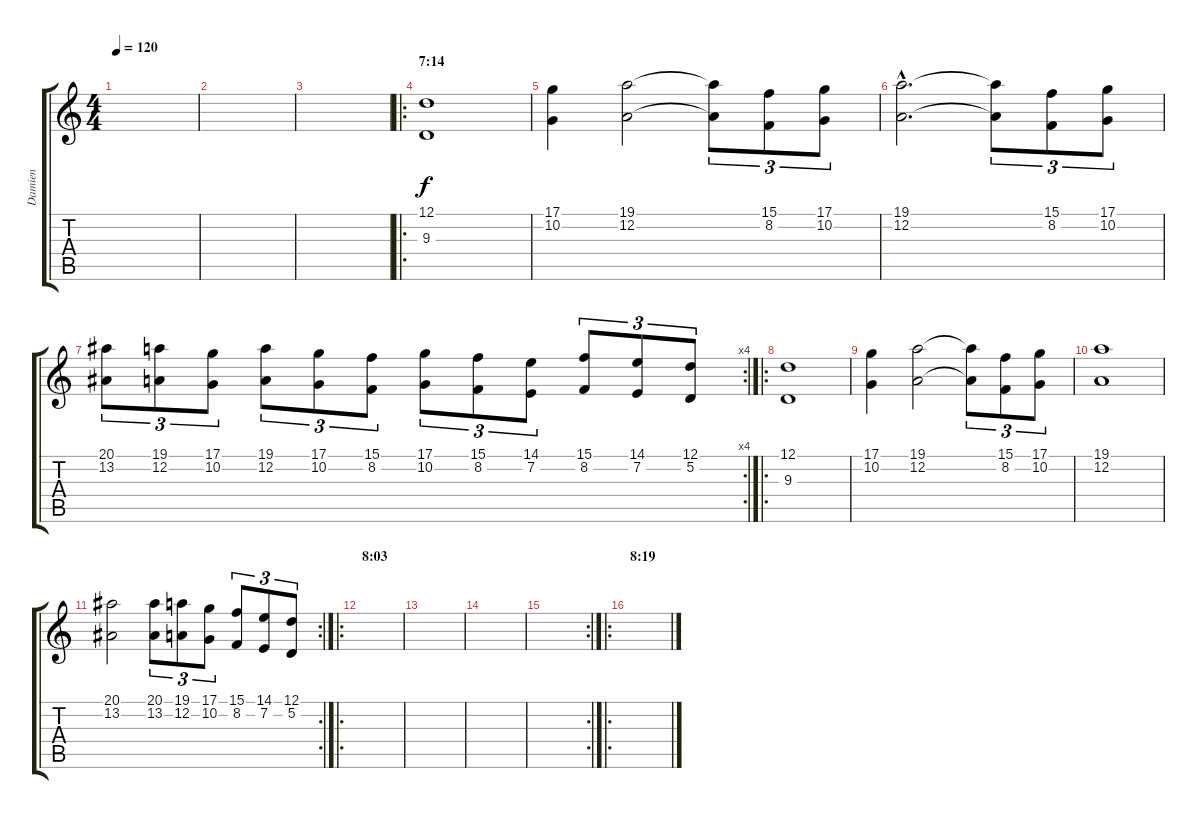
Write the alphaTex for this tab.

\track ("Damien" "Damien") {instrument stringensemble1}
\staff {score tabs}
\tuning (D4 A3 F3 C3 G2 D2) {hide}
\ts (4 4)
\tempo 120
\clef g2
\ks c
|
|
|
\ro
\section ("" "7:14")
(12.1 9.3).1 |
(17.1 10.2).4 (19.1 12.2).2 (19.1{t} 12.2{t}).8{tu (3 2)} (15.1 8.2).8{tu (3 2)} (17.1 10.2).8{tu (3 2)} |
(19.1{hac} 12.2{hac}).2{d} (19.1{t} 12.2{t}).8{tu (3 2)} (15.1 8.2).8{tu (3 2)} (17.1 10.2).8{tu (3 2)} |
\rc 4
(20.1 13.2).8{tu (3 2)} (19.1 12.2).8{tu (3 2)} (17.1 10.2).8{tu (3 2)} (19.1 12.2).8{tu (3 2)} (17.1 10.2).8{tu (3 2)} (15.1 8.2).8{tu (3 2)} (17.1 10.2).8{tu (3 2)} (15.1 8.2).8{tu (3 2)} (14.1 7.2).8{tu (3 2)} (15.1 8.2).8{tu (3 2)} (14.1 7.2).8{tu (3 2)} (12.1 5.2).8{tu (3 2)} |
\ro
(12.1 9.3).1 |
(17.1 10.2).4 (19.1 12.2).2 (19.1{t} 12.2{t}).8{tu (3 2)} (15.1 8.2).8{tu (3 2)} (17.1 10.2).8{tu (3 2)} |
(19.1 12.2).1 |
\rc 2
(20.1 13.2).2 (20.1 13.2).8{tu (3 2)} (19.1 12.2).8{tu (3 2)} (17.1 10.2).8{tu (3 2)} (15.1 8.2).8{tu (3 2)} (14.1 7.2).8{tu (3 2)} (12.1 5.2).8{tu (3 2)} |
\ro
\section ("" "8:03")
|
|
|
\rc 2
|
\ro
\section ("" "8:19")
